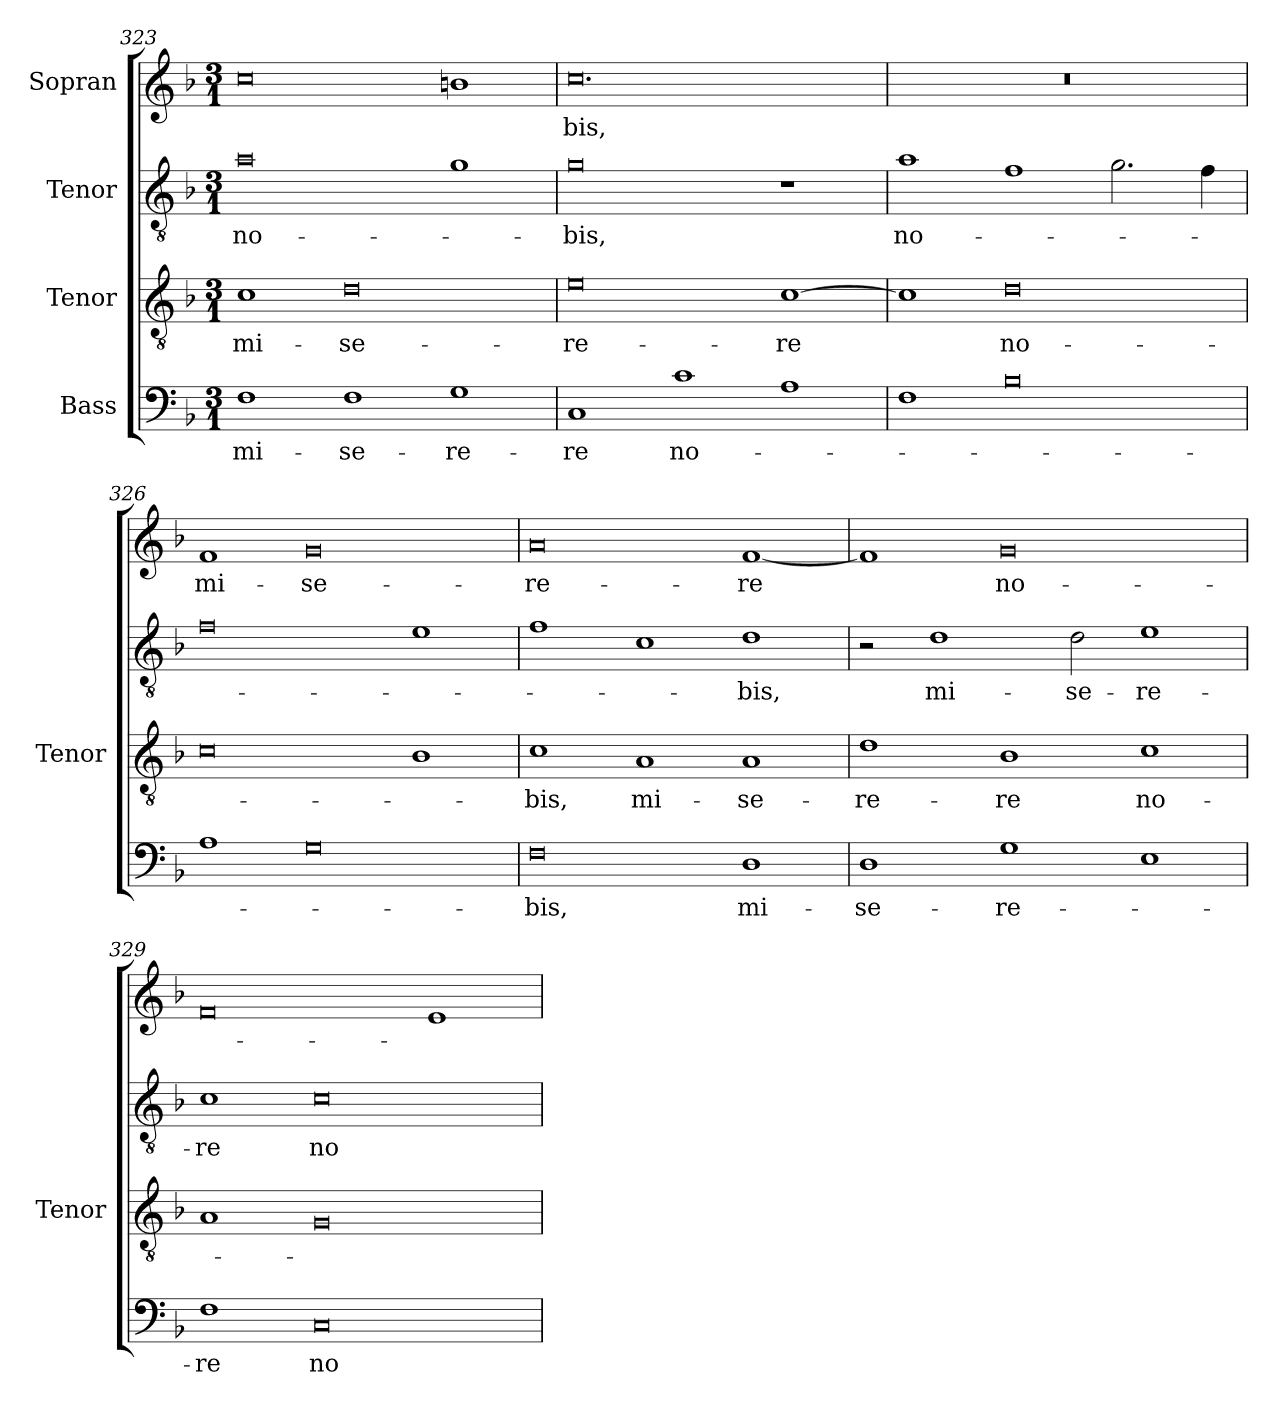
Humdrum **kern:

**kern	**text	**kern	**text	**kern	**text	**kern	**text
*part4	*part4	*part3	*part3	*part2	*part2	*part1	*part1
*staff4	*staff4	*staff3	*staff3	*staff2	*staff2	*staff1	*staff1
*I"Bass	*	*I"Tenor	*	*I"Tenor	*	*I"Sopran	*
*	*	*I'Tenor	*	*	*	*	*
*clefF4	*	*clefGv2	*	*clefGv2	*	*clefG2	*
*	*	*ITrd7c12	*	*ITrd7c12	*	*	*
*k[b-]	*	*k[b-]	*	*k[b-]	*	*k[b-]	*
*F:	*	*F:	*	*F:	*	*F:	*
*M3/1	*	*M3/1	*	*M3/1	*	*M3/1	*
=323	=323	=323	=323	=323	=323	=323	=323
!	!LO:LY:b:color=#000000	!	!	!	!	!	!
!	!	!	!LO:LY:b:color=#000000	!	!	!	!
!	!	!	!	!	!LO:LY:b:color=#000000	!	!
1Fi	mi-	1Ci	mi-	0Ai	no-	0cci	.
!	!LO:LY:b:color=#000000	!	!	!	!	!	!
!	!	!	!LO:LY:b:color=#000000	!	!	!	!
1Fi	-se-	0Di	-se-	.	.	.	.
!	!LO:LY:b:color=#000000	!	!	!	!	!	!
1Gi	-re-	.	.	1Gi	.	1bni	.
=324	=324	=324	=324	=324	=324	=324	=324
!	!LO:LY:b:color=#000000	!	!	!	!	!	!
!	!	!	!LO:LY:b:color=#000000	!	!	!	!
!	!	!	!	!	!LO:LY:b:color=#000000	!	!
!	!	!	!	!	!	!	!LO:LY:b:color=#000000
1Ci	-re	0Ei	-re-	0Gi	-bis,	0.cci	-bis,
!	!LO:LY:b:color=#000000	!	!	!	!	!	!
1ci	no-	.	.	.	.	.	.
!	!	!	!LO:LY:b:color=#000000	!	!	!	!
1Ai	.	[>1Ci	-re	1r	.	.	.
!!LO:LB:g=z
=325	=325	=325	=325	=325	=325	=325	=325
!	!	!	!	!	!LO:LY:b:color=#000000	!LO:N:vis=1	!
1Fi	.	1Ci]	.	1Ai	no-	0.r	.
!	!	!	!LO:LY:b:color=#000000	!	!	!	!
0B-i	.	0Di	no-	1Fi	.	.	.
.	.	.	.	2.Gi\	.	.	.
.	.	.	.	4Fi\	.	.	.
=326	=326	=326	=326	=326	=326	=326	=326
!	!	!	!	!	!	!	!LO:LY:b:color=#000000
1Ai	.	0Ci	.	0Fi	.	1fi	mi-
!	!	!	!	!	!	!	!LO:LY:b:color=#000000
0Gi	.	.	.	.	.	0gi	-se-
.	.	1BB-i	.	1Ei	.	.	.
=327	=327	=327	=327	=327	=327	=327	=327
!	!LO:LY:b:color=#000000	!	!	!	!	!	!
!	!	!	!LO:LY:b:color=#000000	!	!	!	!
!	!	!	!	!	!	!	!LO:LY:b:color=#000000
0Fi	-bis,	1Ci	-bis,	1Fi	.	0ai	-re-
!	!	!	!LO:LY:b:color=#000000	!	!	!	!
.	.	1AAi	mi-	1Ci	.	.	.
!	!LO:LY:b:color=#000000	!	!	!	!	!	!
!	!	!	!LO:LY:b:color=#000000	!	!	!	!
!	!	!	!	!	!LO:LY:b:color=#000000	!	!
!	!	!	!	!	!	!	!LO:LY:b:color=#000000
1Di	mi-	1AAi	-se-	1Di	-bis,	[<1fi	-re
=328	=328	=328	=328	=328	=328	=328	=328
!	!LO:LY:b:color=#000000	!	!	!	!	!	!
!	!	!	!LO:LY:b:color=#000000	!	!	!	!
1Di	-se-	1Di	-re-	2r	.	1fi]	.
!	!	!	!	!	!LO:LY:b:color=#000000	!	!
.	.	.	.	1Di	mi-	.	.
!	!LO:LY:b:color=#000000	!	!	!	!	!	!
!	!	!	!LO:LY:b:color=#000000	!	!	!	!
!	!	!	!	!	!	!	!LO:LY:b:color=#000000
1Gi	-re-	1BB-i	-re	.	.	0gi	no-
!	!	!	!	!	!LO:LY:b:color=#000000	!	!
.	.	.	.	2Di\	-se-	.	.
!	!	!	!LO:LY:b:color=#000000	!	!	!	!
!	!	!	!	!	!LO:LY:b:color=#000000	!	!
1Ei	.	1Ci	no-	1Ei	-re-	.	.
=329	=329	=329	=329	=329	=329	=329	=329
!	!LO:LY:b:color=#000000	!	!	!	!	!	!
!	!	!	!	!	!LO:LY:b:color=#000000	!	!
1Fi	-re	1AAi	.	1Ci	-re	0fi	.
!	!LO:LY:b:color=#000000	!	!	!	!	!	!
!	!	!	!	!	!LO:LY:b:color=#000000	!	!
0Ci	no-	0GGi	.	0Ci	no-	.	.
.	.	.	.	.	.	1ei	.
=	=	=	=	=	=	=	=
*-	*-	*-	*-	*-	*-	*-	*-
